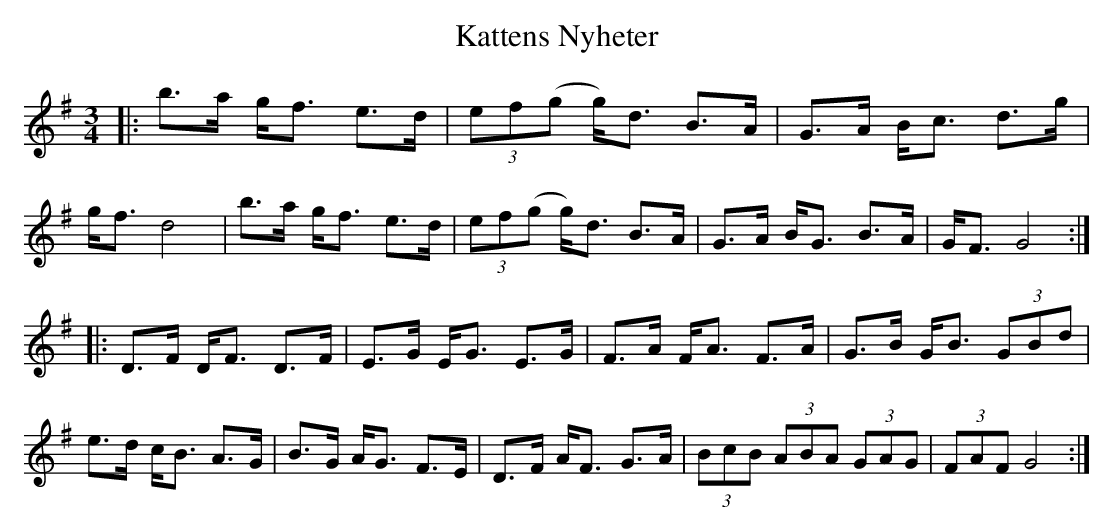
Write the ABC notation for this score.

X:1
T:Kattens Nyheter
M:3/4
L:1/8
K:G
|: b>a g<f e>d | (3ef(g g)<d B>A | G>A B<c d>g | g<f d4 | b>a g<f e>d | (3ef(g g)<d B>A | G>A B<G B>A | G<F G4 :|
|: D>F D<F D>F | E>G E<G E>G | F>A F<A F>A | G>B G<B (3GBd | e>d c<B A>G | B>G A<G F>E | D>F A<F G>A | (3BcB (3ABA (3GAG | (3FAF G4 :|
